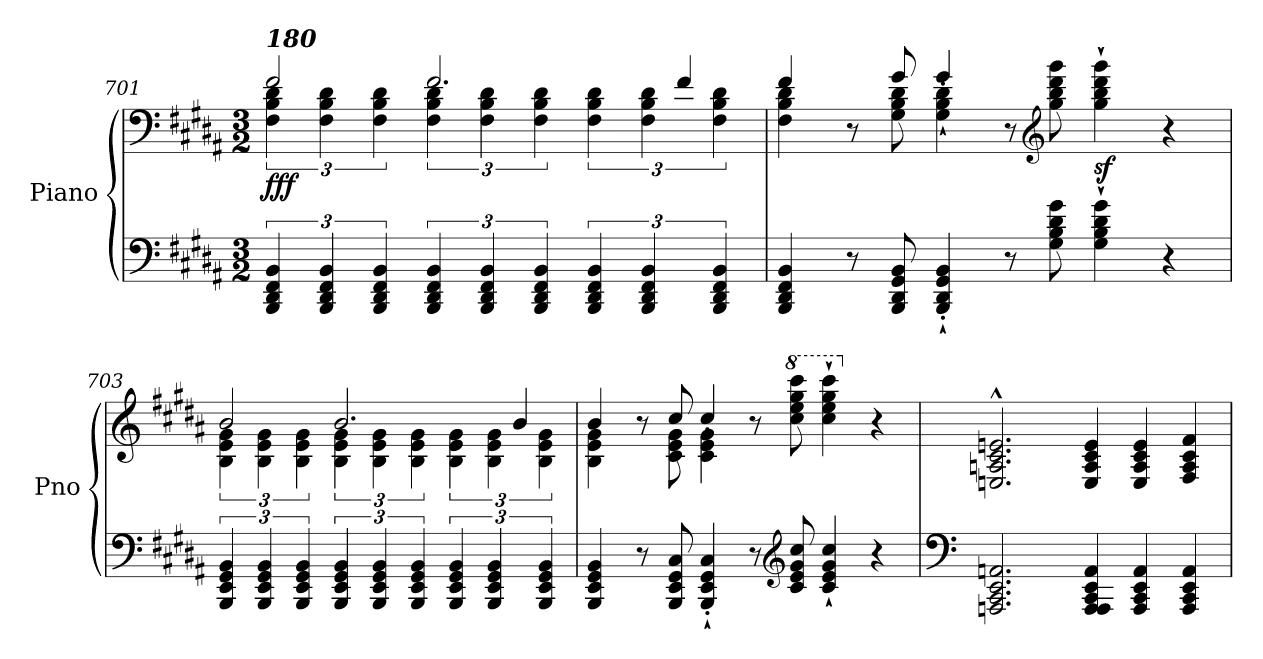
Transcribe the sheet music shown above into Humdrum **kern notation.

**kern	**kern	**dynam
*part1	*part1	*part1
*staff2	*staff1	*staff1/2
*I"Piano	*	*
*I'Pno	*	*
*clefF4	*clefF4	*
*k[f#c#g#d#a#]	*k[f#c#g#d#a#]	*
*M3/2	*M3/2	*
=701	=701	=701
*	*^	*
!	!LO:TX:a:Bi:t=180	!	!
!	!	!	!LO:DY:b
6BBB/ 6DD#/ 6FF#/ 6BB/	6F#\ 6B\ 6d#\	2f#/	fff
6BBB/ 6DD#/ 6FF#/ 6BB/	6F#\ 6B\ 6d#\	.	.
6BBB/ 6DD#/ 6FF#/ 6BB/	6F#\ 6B\ 6d#\	.	.
6BBB/ 6DD#/ 6FF#/ 6BB/	6F#\ 6B\ 6d#\	2.f#/	.
6BBB/ 6DD#/ 6FF#/ 6BB/	6F#\ 6B\ 6d#\	.	.
6BBB/ 6DD#/ 6FF#/ 6BB/	6F#\ 6B\ 6d#\	.	.
6BBB/ 6DD#/ 6FF#/ 6BB/	6F#\ 6B\ 6d#\	.	.
6BBB/ 6DD#/ 6FF#/ 6BB/	6F#\ 6B\ 6d#\	.	.
.	.	4f#/	.
6BBB/ 6DD#/ 6FF#/ 6BB/	6F#\ 6B\ 6d#\	.	.
=702	=702	=702	=702
4BBB/ 4DD#/ 4FF#/ 4BB/	4F#\ 4B\ 4d#\	4f#/	.
8r	8r	8ryy	.
8BBB/ 8DD#/ 8GG#/ 8BB/	8G#\ 8B\ 8d#\	8g#/	.
4BBB/'` 4DD#/'` 4GG#/'` 4BB/'`	4G#\' 4B\' 4d#\'	4g#'`/	.
8r	8r	2.ryy	.
*	*clefG2	*	*
8G#\ 8B\ 8d#\ 8g#\	8gg#\ 8bb\ 8ddd#\ 8ggg#\	.	.
!	!	!	!LO:DY:b
4G#\` 4B\` 4d#\` 4g#\`	4gg#\` 4bb\` 4ddd#\` 4ggg#\`	.	sf
4r	4r	.	.
!!LO:LB:g=z	!!
=703	=703	=703	=703
6BBB/ 6EE/ 6GG#/ 6BB/	6B\ 6e\ 6g#\	2b/	.
6BBB/ 6EE/ 6GG#/ 6BB/	6B\ 6e\ 6g#\	.	.
6BBB/ 6EE/ 6GG#/ 6BB/	6B\ 6e\ 6g#\	.	.
6BBB/ 6EE/ 6GG#/ 6BB/	6B\ 6e\ 6g#\	2.b/	.
6BBB/ 6EE/ 6GG#/ 6BB/	6B\ 6e\ 6g#\	.	.
6BBB/ 6EE/ 6GG#/ 6BB/	6B\ 6e\ 6g#\	.	.
6BBB/ 6EE/ 6GG#/ 6BB/	6B\ 6e\ 6g#\	.	.
6BBB/ 6EE/ 6GG#/ 6BB/	6B\ 6e\ 6g#\	.	.
.	.	4b/	.
6BBB/ 6EE/ 6GG#/ 6BB/	6B\ 6e\ 6g#\	.	.
=704	=704	=704	=704
4BBB/ 4EE/ 4GG#/ 4BB/	4B\ 4e\ 4g#\	4b/	.
8r	8r	8ryy	.
8BBB/ 8EE/ 8GG#/ 8C#/	8c#\ 8e\ 8g#\	8cc#/	.
4BBB/`' 4EE/`' 4GG#/`' 4C#/`'	4c#\' 4e\' 4g#\'	4cc#`'/	.
8r	8r	2.ryy	.
*clefG2	*	*	*
*	*8va	*	*
8c#/ 8e/ 8g#/ 8cc#/	8ccc#\ 8eee\ 8ggg#\ 8cccc#\	.	.
4c#/` 4e/` 4g#/` 4cc#/`	4ccc#\` 4eee\` 4ggg#\` 4cccc#\`	.	.
*	*X8va	*	*
4r	4r	.	.
*	*v	*v	*
=705	=705	=705
*clefF4	*	*
2.AAAn/ 2.CC#/ 2.EE/ 2.AAn/	2.En/^^ 2.An/^^ 2.c#/^^ 2.en/^^	.
4AAA/ 4AAA/ 4CC#/ 4EE/ 4AA/	4E/ 4A/ 4c#/ 4e/	.
4AAA/ 4CC#/ 4EE/ 4AA/	4E/ 4A/ 4c#/ 4e/	.
4AAA/ 4CC#/ 4EE/ 4AA/	4F#/ 4A/ 4c#/ 4f#/	.
=	=	=
*-	*-	*-
